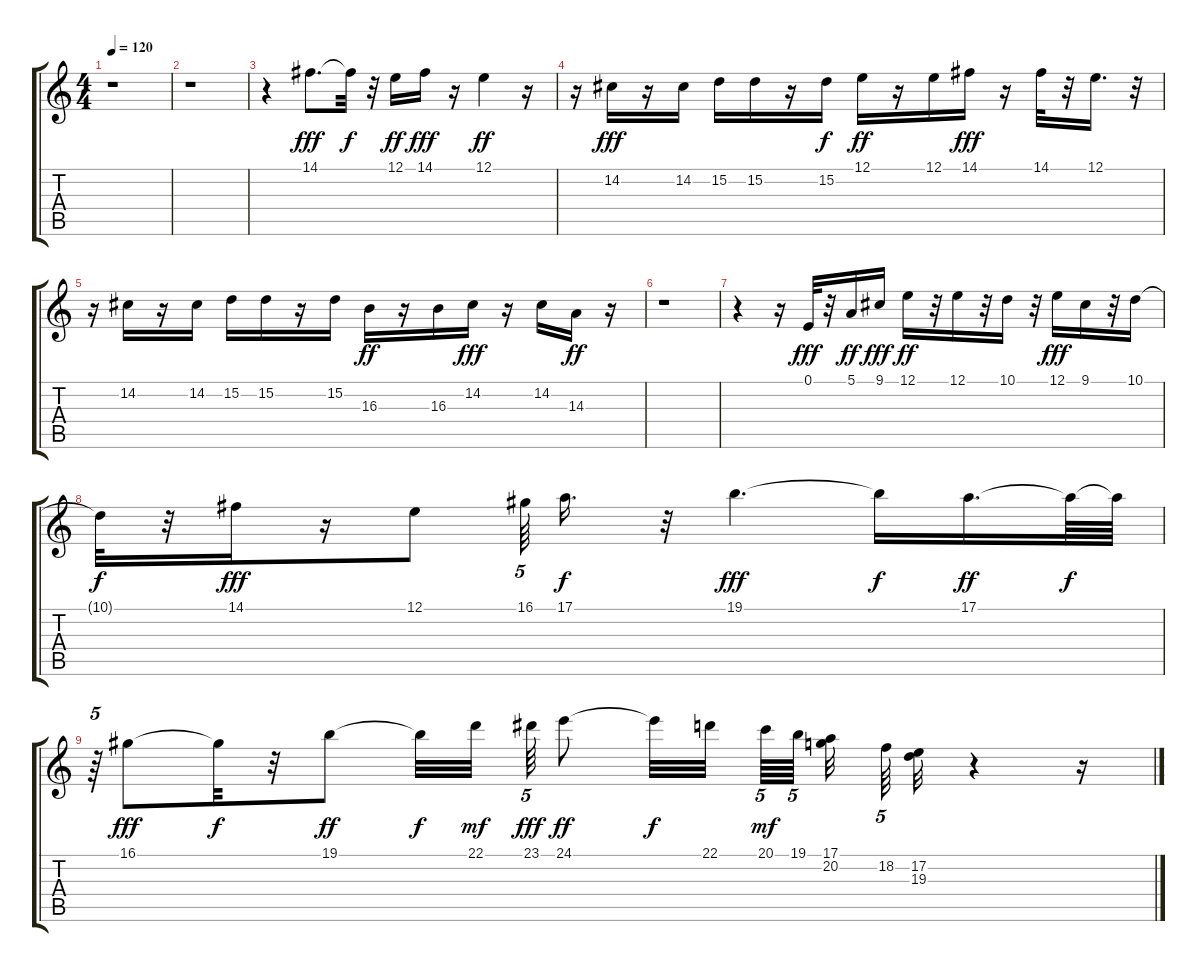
\track "" {instrument trumpet}
\staff {score tabs}
\tuning (E4 B3 G3 D3 A2 E2) {hide}
\ts (4 4)
\tempo 120
\clef g2
\ks c
r.1{dy f} |
r.1 |
r.4 14.1.8{d dy fff} 14.1{t}.32{dy f} r.32 12.1.16{dy ff} 14.1.16{dy fff} r.16 12.1.4{dy ff} r.16 |
r.16 14.2.16{dy fff} r.16 14.2.16 15.2.16 15.2.16 r.16 15.2.16{dy f} 12.1.16{dy ff} r.16 12.1.16 14.1.16{dy fff} r.16 14.1.32 r.32 12.1.16{d} r.32 |
r.16 14.2.16 r.16 14.2.16 15.2.16 15.2.16 r.16 15.2.16 16.3.16{dy ff} r.16 16.3.16 14.2.16{dy fff} r.16 14.2.16 14.3.16{dy ff} r.16 |
r.1 |
r.4 r.16 0.1.32{dy fff} r.32 5.1.16{dy ff} 9.1.16{dy fff} 12.1.16{dy ff} r.32 12.1.16 r.32 10.1.16 r.32 12.1.16{dy fff} 9.1.16 r.32 10.1.16 |
10.1{t}.32{dy f} r.32 14.1.16{dy fff} r.16 12.1.8 16.1.64{tu (5 4)} 17.1.16{d dy f} r.32 19.1.4{d dy fff} 19.1{t}.16{dy f} 17.1.16{d dy ff} 17.1{t}.64{dy f} 17.1{t}.64 |
r.64{tu (5 4)} 16.1.8{dy fff} 16.1{t}.32{dy f} r.32 19.1.8{dy ff} 19.1{t}.32{dy f} 22.1.32{dy mf beam splitsecondary} 23.1.64{tu (5 4) dy fff} 24.1.8{dy ff} 24.1{t}.32{dy f} 22.1.32{beam splitsecondary} 20.1.64{tu (5 4) dy mf} 19.1.64{tu (5 4) beam splitsecondary} (17.1 20.2).32{beam splitsecondary} 18.2.64{tu (5 4)} (17.2 19.3).32 r.4 r.16
